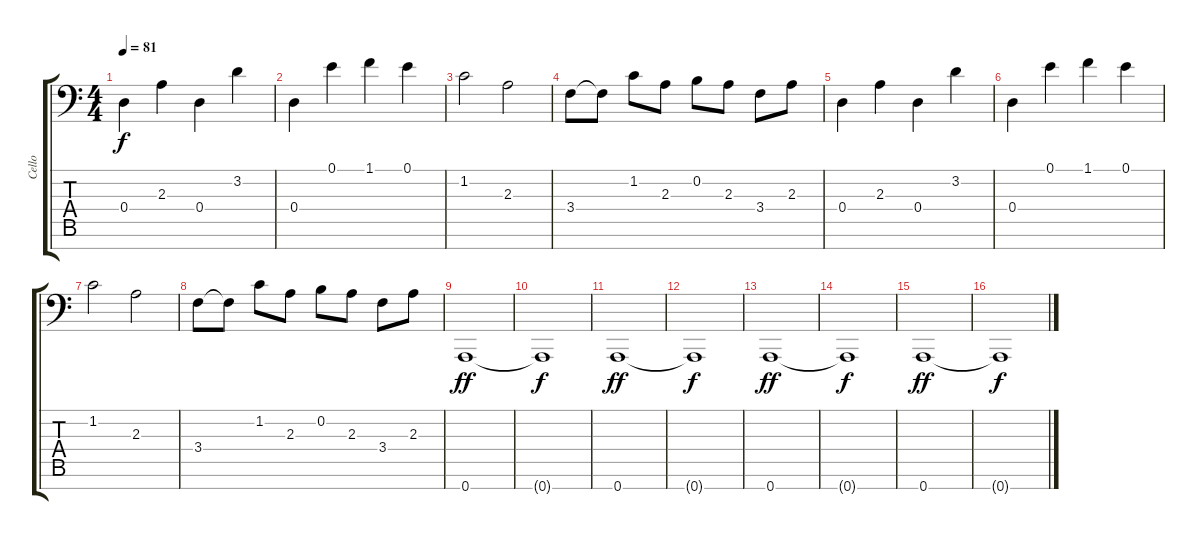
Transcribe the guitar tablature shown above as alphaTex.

\track ("Cello" "Cello") {instrument cello}
\staff {score tabs}
\tuning (E4 B3 G3 D3 A2 E2 A1) {hide}
\ts (4 4)
\tempo 81
\clef f4
\ks c
0.4.4{dy f} 2.3.4 0.4.4 3.2.4 |
0.4.4 0.1.4 1.1.4 0.1.4 |
1.2.2 2.3.2 |
3.4.8 3.4{t}.8 1.2.8 2.3.8 0.2.8 2.3.8 3.4.8 2.3.8 |
0.4.4 2.3.4 0.4.4 3.2.4 |
0.4.4 0.1.4 1.1.4 0.1.4 |
1.2.2 2.3.2 |
3.4.8 3.4{t}.8 1.2.8 2.3.8 0.2.8 2.3.8 3.4.8 2.3.8 |
0.7.1{dy ff} |
0.7{t}.1{dy f} |
0.7.1{dy ff} |
0.7{t}.1{dy f} |
0.7.1{dy ff} |
0.7{t}.1{dy f} |
0.7.1{dy ff} |
0.7{t}.1{dy f}
